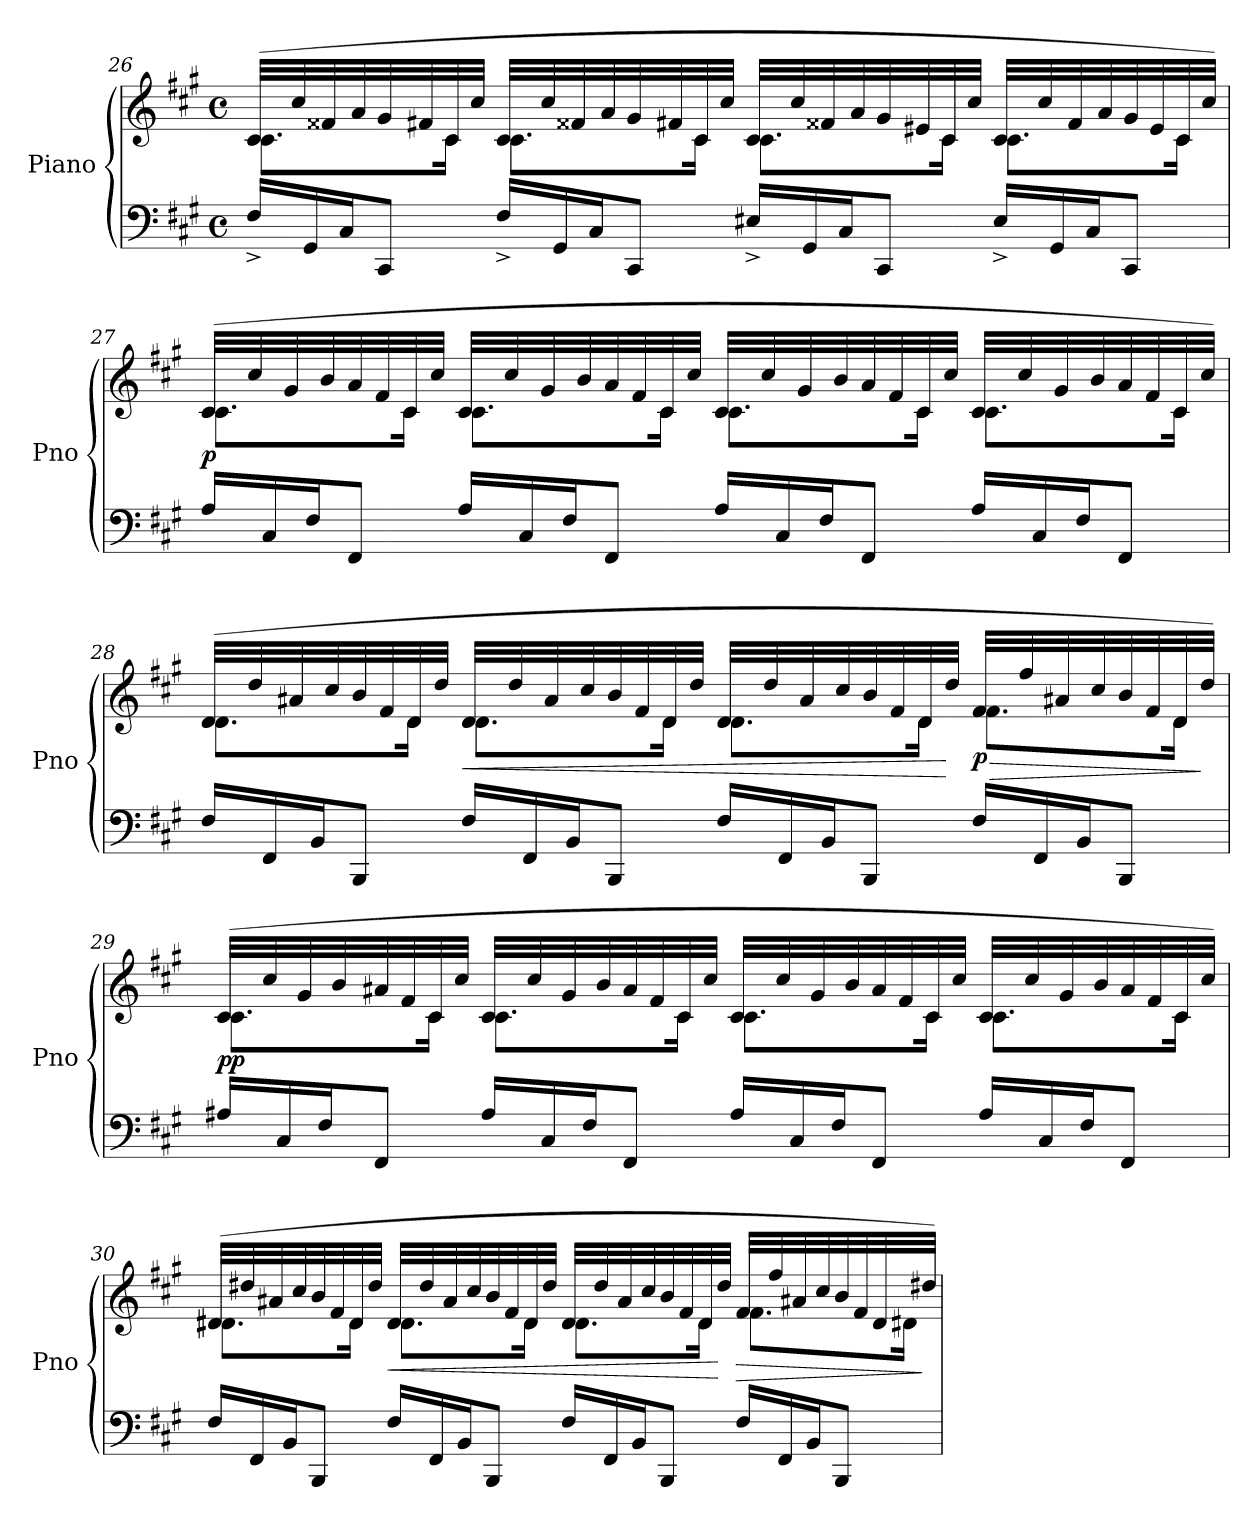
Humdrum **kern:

**kern	**kern	**dynam
*part1	*part1	*part1
*staff2	*staff1	*staff1/2
*I"Piano	*	*
*I'Pno	*	*
!!LO:LB:g=z
*clefF4	*clefG2	*
*k[f#c#g#]	*k[f#c#g#]	*
*A:	*A:	*
*M4/4	*M4/4	*
*met(c)	*met(c)	*
*Xtuplet	*	*
=26	=26	=26
*	*^	*
24F#^/LL	(32c#/LLL	8.c#\L	.
.	32cc#/	.	.
24GG#/	.	.	.
.	32f##X/	.	.
24C#/J	.	.	.
.	32a/	.	.
8CC#/J	32g#/	.	.
.	32f#X/	.	.
.	32c#/	16c#\Jk	.
.	32cc#/JJJ	.	.
24F#^/LL	32c#/LLL	8.c#\L	.
.	32cc#/	.	.
24GG#/	.	.	.
.	32f##X/	.	.
24C#/J	.	.	.
.	32a/	.	.
8CC#/J	32g#/	.	.
.	32f#X/	.	.
.	32c#/	16c#\Jk	.
.	32cc#/JJJ	.	.
24E#X^/LL	32c#/LLL	8.c#\L	.
.	32cc#/	.	.
24GG#/	.	.	.
.	32f##X/	.	.
24C#/J	.	.	.
.	32a/	.	.
8CC#/J	32g#/	.	.
.	32e#X/	.	.
.	32c#/	16c#\Jk	.
.	32cc#/JJJ	.	.
24E#^/LL	32c#/LLL	8.c#\L	.
.	32cc#/	.	.
24GG#/	.	.	.
.	32f##/	.	.
24C#/J	.	.	.
.	32a/	.	.
8CC#/J	32g#/	.	.
.	32e#/	.	.
.	32c#/	16c#\Jk	.
.	32cc#/JJJ)	.	.
!!LO:LB:g=z	!!
=27	=27	=27	=27
!	!	!	!LO:DY:b
24A/LL	(32c#/LLL	8.c#\L	p
.	32cc#/	.	.
24C#/	.	.	.
.	32g#/	.	.
24F#/J	.	.	.
.	32b/	.	.
8FF#/J	32a/	.	.
.	32f#/	.	.
.	32c#/	16c#\Jk	.
.	32cc#/JJJ	.	.
24A/LL	32c#/LLL	8.c#\L	.
.	32cc#/	.	.
24C#/	.	.	.
.	32g#/	.	.
24F#/J	.	.	.
.	32b/	.	.
8FF#/J	32a/	.	.
.	32f#/	.	.
.	32c#/	16c#\Jk	.
.	32cc#/JJJ	.	.
24A/LL	32c#/LLL	8.c#\L	.
.	32cc#/	.	.
24C#/	.	.	.
.	32g#/	.	.
24F#/J	.	.	.
.	32b/	.	.
8FF#/J	32a/	.	.
.	32f#/	.	.
.	32c#/	16c#\Jk	.
.	32cc#/JJJ	.	.
24A/LL	32c#/LLL	8.c#\L	.
.	32cc#/	.	.
24C#/	.	.	.
.	32g#/	.	.
24F#/J	.	.	.
.	32b/	.	.
8FF#/J	32a/	.	.
.	32f#/	.	.
.	32c#/	16c#\Jk	.
.	32cc#/JJJ)	.	.
!!LO:LB:g=z	!!
=28	=28	=28	=28
24F#/LL	(32d/LLL	8.d\L	.
.	32dd/	.	.
24FF#/	.	.	.
.	32a#X/	.	.
24BB/J	.	.	.
.	32cc#/	.	.
8BBB/J	32b/	.	.
.	32f#/	.	.
.	32d/	16d\Jk	.
.	32dd/JJJ	.	.
!	!	!	!LO:HP:b
24F#/LL	32d/LLL	8.d\L	<
.	32dd/	.	.
24FF#/	.	.	.
.	32a#/	.	.
24BB/J	.	.	.
.	32cc#/	.	.
8BBB/J	32b/	.	.
.	32f#/	.	.
.	32d/	16d\Jk	.
.	32dd/JJJ	.	.
24F#/LL	32d/LLL	8.d\L	.
.	32dd/	.	.
24FF#/	.	.	.
.	32a#/	.	.
24BB/J	.	.	.
.	32cc#/	.	.
8BBB/J	32b/	.	.
.	32f#/	.	.
.	32d/	16d\Jk	.
.	32dd/JJJ	.	[
!	!	!	!LO:HP:b
!	!	!	!LO:DY:n=1:b
24F#/LL	32f#/LLL	8.f#\L	> p
.	32ff#/	.	.
24FF#/	.	.	.
.	32a#X/	.	.
24BB/J	.	.	.
.	32cc#/	.	.
8BBB/J	32b/	.	.
.	32f#/	.	.
.	32d/	16d\Jk	.
.	32dd/JJJ)	.	]
!!LO:LB:g=z	!!
=29	=29	=29	=29
!	!	!	!LO:DY:a=2
24A#X/LL	(32c#/LLL	8.c#\L	pp
.	32cc#/	.	.
24C#/	.	.	.
.	32g#/	.	.
24F#/J	.	.	.
.	32b/	.	.
8FF#/J	32a#X/	.	.
.	32f#/	.	.
.	32c#/	16c#\Jk	.
.	32cc#/JJJ	.	.
24A#/LL	32c#/LLL	8.c#\L	.
.	32cc#/	.	.
24C#/	.	.	.
.	32g#/	.	.
24F#/J	.	.	.
.	32b/	.	.
8FF#/J	32a#/	.	.
.	32f#/	.	.
.	32c#/	16c#\Jk	.
.	32cc#/JJJ	.	.
24A#/LL	32c#/LLL	8.c#\L	.
.	32cc#/	.	.
24C#/	.	.	.
.	32g#/	.	.
24F#/J	.	.	.
.	32b/	.	.
8FF#/J	32a#/	.	.
.	32f#/	.	.
.	32c#/	16c#\Jk	.
.	32cc#/JJJ	.	.
24A#/LL	32c#/LLL	8.c#\L	.
.	32cc#/	.	.
24C#/	.	.	.
.	32g#/	.	.
24F#/J	.	.	.
.	32b/	.	.
8FF#/J	32a#/	.	.
.	32f#/	.	.
.	32c#/	16c#\Jk	.
.	32cc#/JJJ)	.	.
!!LO:PB:g=z	!!
=30	=30	=30	=30
24F#/LL	(32d#X/LLL	8.d#X\L	.
.	32dd#X/	.	.
24FF#/	.	.	.
.	32a#X/	.	.
24BB/J	.	.	.
.	32cc#/	.	.
8BBB/J	32b/	.	.
.	32f#/	.	.
.	32d#/	16d#\Jk	.
.	32dd#/JJJ	.	.
!	!	!	!LO:HP:b
24F#/LL	32d#/LLL	8.d#\L	<
.	32dd#/	.	.
24FF#/	.	.	.
.	32a#/	.	.
24BB/J	.	.	.
.	32cc#/	.	.
8BBB/J	32b/	.	.
.	32f#/	.	.
.	32d#/	16d#\Jk	.
.	32dd#/JJJ	.	.
24F#/LL	32d#/LLL	8.d#\L	.
.	32dd#/	.	.
24FF#/	.	.	.
.	32a#/	.	.
24BB/J	.	.	.
.	32cc#/	.	.
8BBB/J	32b/	.	.
.	32f#/	.	.
.	32d#/	16d#\Jk	.
.	32dd#/JJJ	.	[
!	!	!	!LO:HP:b
24F#/LL	32f#/LLL	8.f#\L	>
.	32ff#/	.	.
24FF#/	.	.	.
.	32a#X/	.	.
24BB/J	.	.	.
.	32cc#/	.	.
8BBB/J	32b/	.	.
.	32f#/	.	.
.	32d#/	16d#X\Jk	.
.	32dd#X/JJJ)	.	]
*	*v	*v	*
=	=	=
*-	*-	*-
